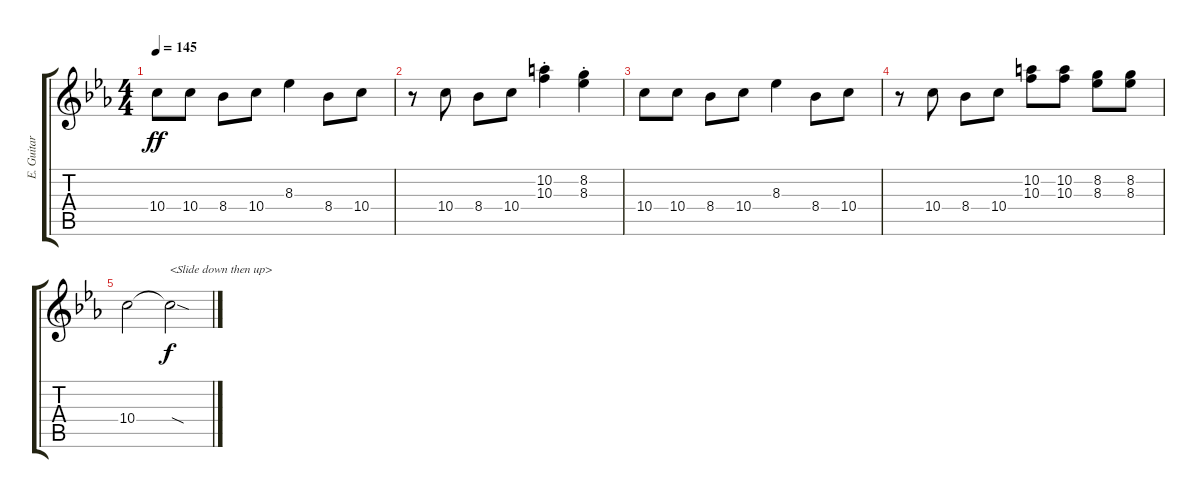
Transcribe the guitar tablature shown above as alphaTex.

\track ("E. Guitar III" "E. Guitar ") {instrument overdrivenguitar}
\staff {score tabs}
\tuning (E4 B3 G3 D3 A2 D2) {hide}
\ts (4 4)
\tempo 145
\clef g2
\ks eb
10.4.8{dy ff} 10.4.8 8.4.8 10.4.8 8.3.4 8.4.8 10.4.8 |
r.8 10.4.8 8.4.8 10.4.8 (10.2{st} 10.3{st}).4 (8.2{st} 8.3{st}).4 |
10.4.8 10.4.8 8.4.8 10.4.8 8.3.4 8.4.8 10.4.8 |
r.8 10.4.8 8.4.8 10.4.8 (10.2 10.3).8 (10.2 10.3).8 (8.2 8.3).8 (8.2 8.3).8 |
10.4.2 10.4{sod t}.2{txt "<Slide down then up>" dy f}
